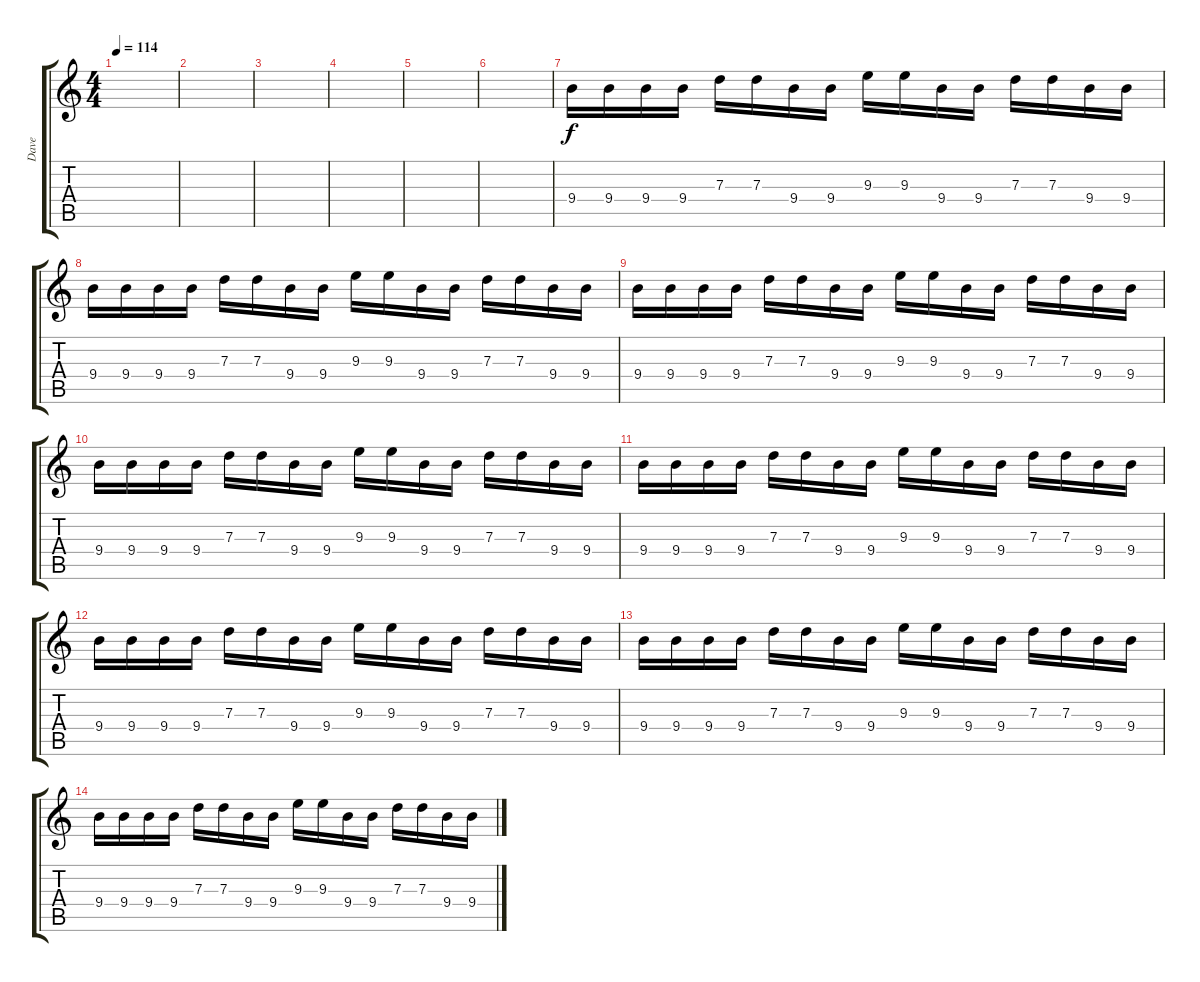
\track ("Dave" "Dave") {instrument overdrivenguitar}
\staff {score tabs}
\tuning (E4 B3 G3 D3 A2 E2) {hide}
\ts (4 4)
\tempo 114
\clef g2
\ks c
|
|
|
|
|
|
9.4.16 9.4.16 9.4.16 9.4.16 7.3.16 7.3.16 9.4.16 9.4.16 9.3.16 9.3.16 9.4.16 9.4.16 7.3.16 7.3.16 9.4.16 9.4.16 |
9.4.16 9.4.16 9.4.16 9.4.16 7.3.16 7.3.16 9.4.16 9.4.16 9.3.16 9.3.16 9.4.16 9.4.16 7.3.16 7.3.16 9.4.16 9.4.16 |
9.4.16 9.4.16 9.4.16 9.4.16 7.3.16 7.3.16 9.4.16 9.4.16 9.3.16 9.3.16 9.4.16 9.4.16 7.3.16 7.3.16 9.4.16 9.4.16 |
9.4.16 9.4.16 9.4.16 9.4.16 7.3.16 7.3.16 9.4.16 9.4.16 9.3.16 9.3.16 9.4.16 9.4.16 7.3.16 7.3.16 9.4.16 9.4.16 |
9.4.16 9.4.16 9.4.16 9.4.16 7.3.16 7.3.16 9.4.16 9.4.16 9.3.16 9.3.16 9.4.16 9.4.16 7.3.16 7.3.16 9.4.16 9.4.16 |
9.4.16 9.4.16 9.4.16 9.4.16 7.3.16 7.3.16 9.4.16 9.4.16 9.3.16 9.3.16 9.4.16 9.4.16 7.3.16 7.3.16 9.4.16 9.4.16 |
9.4.16 9.4.16 9.4.16 9.4.16 7.3.16 7.3.16 9.4.16 9.4.16 9.3.16 9.3.16 9.4.16 9.4.16 7.3.16 7.3.16 9.4.16 9.4.16 |
9.4.16 9.4.16 9.4.16 9.4.16 7.3.16 7.3.16 9.4.16 9.4.16 9.3.16 9.3.16 9.4.16 9.4.16 7.3.16 7.3.16 9.4.16 9.4.16
